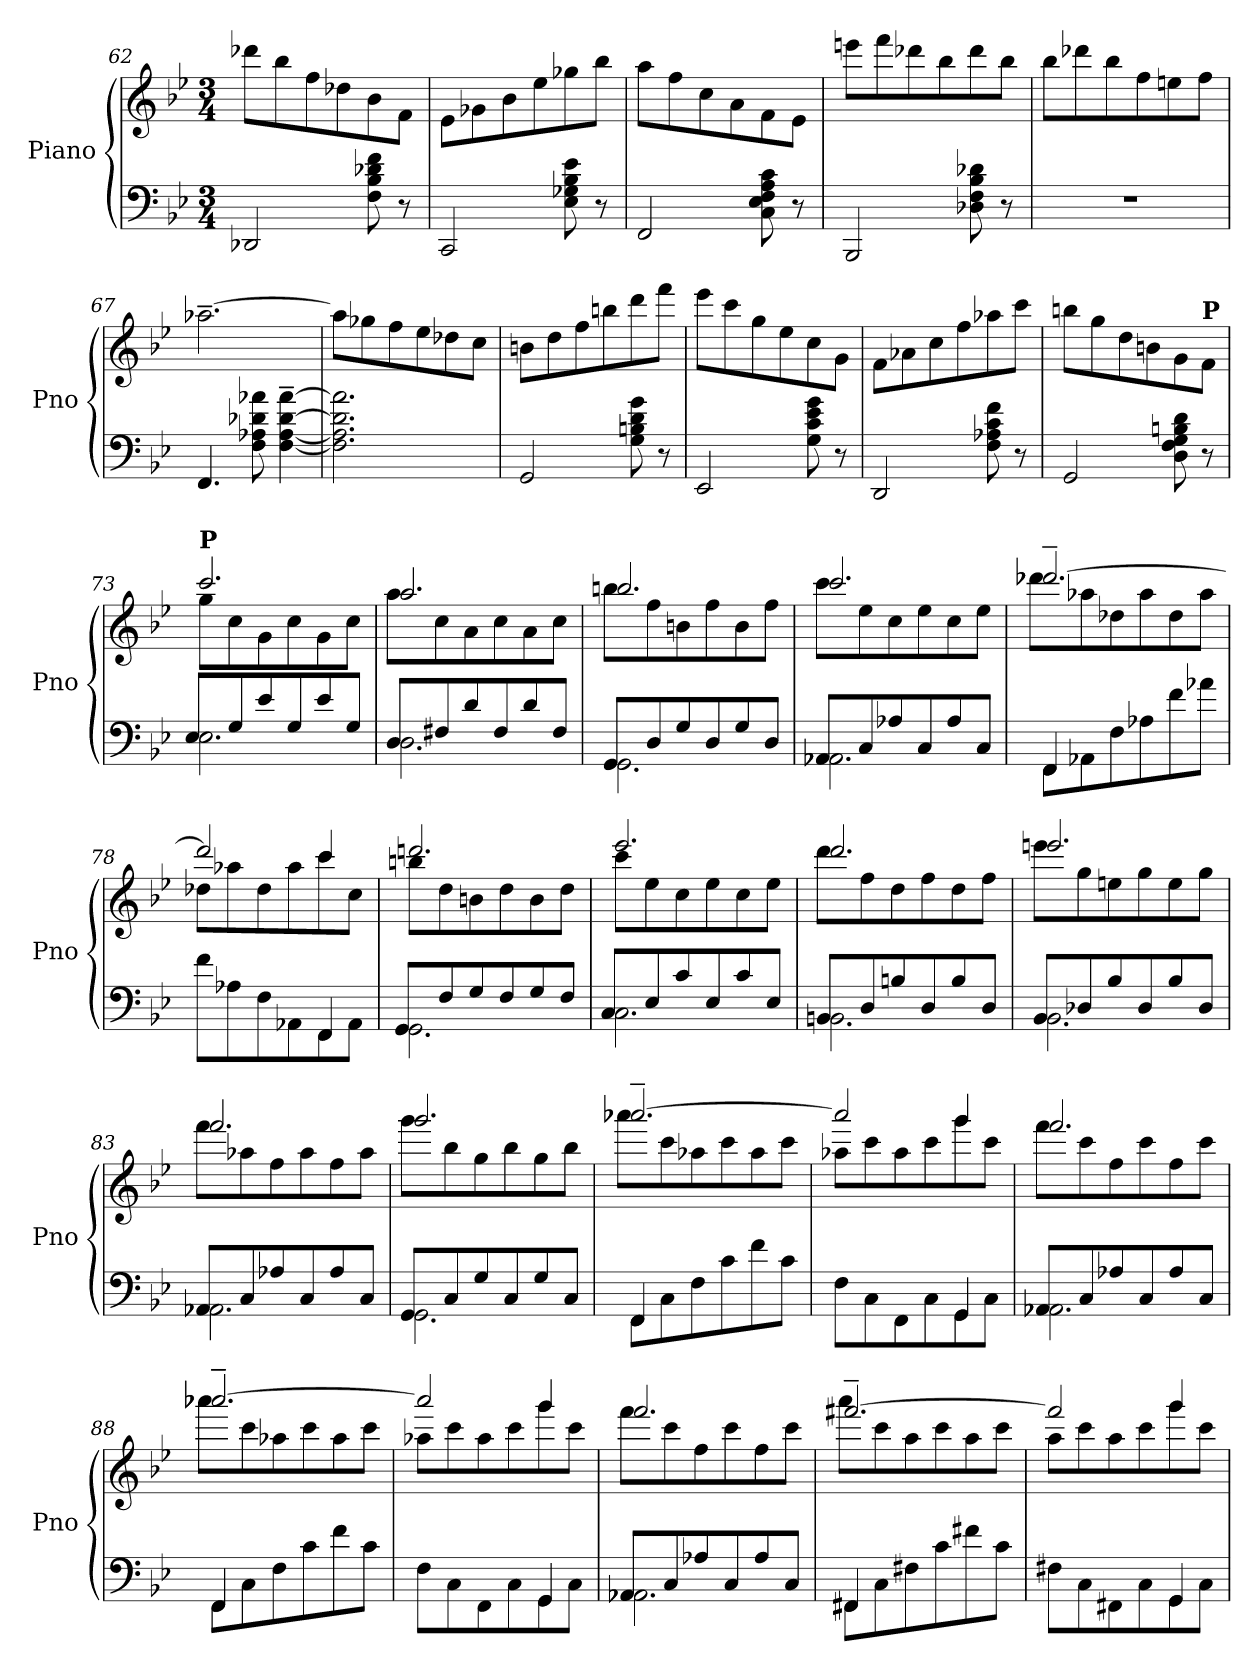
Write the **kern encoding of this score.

**kern	**kern
*part1	*part1
*staff2	*staff1
*I"Piano	*
*I'Pno	*
!!LO:LB:g=z
*clefF4	*clefG2
*k[b-e-]	*k[b-e-]
*M3/4	*M3/4
=62	=62
2DD-X/	8ddd-X\L
.	8bb-\
.	8ff\
.	8dd-X\
8F\ 8B-\ 8d-X\ 8f\	8b-\
8r	8f\J
=63	=63
2CC/	8e-\L
.	8g-X\
.	8b-\
.	8ee-\
8E-\ 8G-X\ 8B-\ 8e-\	8gg-X\
8r	8bb-\J
=64	=64
2FF/	8aa\L
.	8ff\
.	8cc\
.	8a\
8C\ 8E-\ 8F\ 8A\ 8c\	8f\
8r	8e-\J
=65	=65
2BBB-/	8eeen\L
.	8fff\
.	8ddd-X\
.	8bb-\
8D-X\ 8F\ 8B-\ 8d-X\	8ddd-\
8r	8bb-\J
=66	=66
2.r	8bb-\L
.	8ddd-X\
.	8bb-\
.	8ff\
.	8een\
.	8ff\J
=67	=67
4.FF/	[2.aa-X~\
8F\ 8A-X\ 8d-X\ 8a-X\	.
[4F\~ [4A-\~ [4d-\~ [4a-\~	.
!!LO:LB:g=z
=68	=68
2.F\] 2.A-\] 2.d-\] 2.a-\]	8aa-\L]
.	8gg-X\
.	8ff\
.	8ee-\
.	8dd-X\
.	8cc\J
=69	=69
2GG/	8bn\L
.	8dd\
.	8ff\
.	8bbn\
8G\ 8Bn\ 8d\ 8g\	8ddd\
8r	8fff\J
=70	=70
2EE-/	8eee-\L
.	8ccc\
.	8gg\
.	8ee-\
8G\ 8c\ 8e-\ 8g\	8cc\
8r	8g\J
=71	=71
2DD/	8f\L
.	8a-X\
.	8cc\
.	8ff\
8F\ 8A-X\ 8c\ 8f\	8aa-X\
8r	8ccc\J
=72	=72
2GG/	8bbn\L
.	8gg\
.	8dd\
.	8bn\
8D\ 8F\ 8G\ 8Bn\ 8d\	8g\
!	!LO:TX:a:B:t=P
8r	8f\J
!!LO:PB:g=z
=73	=73
*^	*^
!	!	!LO:TX:a:B:t=P	!
2.E-\	8E-/L	2.ccc/	8gg\L
.	8G/	.	8cc\
.	8e-/	.	8g\
.	8G/	.	8cc\
.	8e-/	.	8g\
.	8G/J	.	8cc\J
=74	=74	=74	=74
2.D\	8D/L	2.aa/	8aa\L
.	8F#X/	.	8cc\
.	8d/	.	8a\
.	8F#/	.	8cc\
.	8d/	.	8a\
.	8F#/J	.	8cc\J
=75	=75	=75	=75
2.GG\	8GG/L	2.bbn/	8bb\L
.	8D/	.	8ff\
.	8G/	.	8bn\
.	8D/	.	8ff\
.	8G/	.	8b\
.	8D/J	.	8ff\J
=76	=76	=76	=76
2.AA-X\	8AA-/L	2.ccc/	8ccc\L
.	8C/	.	8ee-\
.	8A-X/	.	8cc\
.	8C/	.	8ee-\
.	8A-/	.	8cc\
.	8C/J	.	8ee-\J
!!LO:LB:g=z	!!
=77	=77	=77	=77
4FF/	8FF\L	[2.ddd-X~/	8ddd-\L
.	8AA-X\	.	8aa-X\
4ryy	8F\	.	8dd-X\
.	8A-X\	.	8aa-\
4ryy	8f\	.	8dd-\
.	8a-X\J	.	8aa-\J
=78	=78	=78	=78
4ryy	8f\L	2ddd-/]	8dd-X\L
.	8A-X\	.	8aa-X\
4ryy	8F\	.	8dd-\
.	8AA-X\	.	8aa-\
4FF/	8FF\	4ccc/	8ccc\
.	8AA-\J	.	8cc\J
=79	=79	=79	=79
2.GG\	8GG/L	2.dddn/	8bbn\L
.	8F/	.	8dd\
.	8G/	.	8bn\
.	8F/	.	8dd\
.	8G/	.	8b\
.	8F/J	.	8dd\J
=80	=80	=80	=80
2.C\	8C/L	2.eee-/	8ccc\L
.	8E-/	.	8ee-\
.	8c/	.	8cc\
.	8E-/	.	8ee-\
.	8c/	.	8cc\
.	8E-/J	.	8ee-\J
!!LO:LB:g=z	!!
=81	=81	=81	=81
2.BBn\	8BB/L	2.ddd/	8ddd\L
.	8D/	.	8ff\
.	8Bn/	.	8dd\
.	8D/	.	8ff\
.	8B/	.	8dd\
.	8D/J	.	8ff\J
=82	=82	=82	=82
2.BB-\	8BB-/L	2.eeen/	8eee\L
.	8D-X/	.	8gg\
.	8B-/	.	8een\
.	8D-/	.	8gg\
.	8B-/	.	8ee\
.	8D-/J	.	8gg\J
=83	=83	=83	=83
2.AA-X\	8AA-/L	2.fff/	8fff\L
.	8C/	.	8aa-X\
.	8A-X/	.	8ff\
.	8C/	.	8aa-\
.	8A-/	.	8ff\
.	8C/J	.	8aa-\J
=84	=84	=84	=84
2.GG\	8GG/L	2.ggg/	8ggg\L
.	8C/	.	8bb-\
.	8G/	.	8gg\
.	8C/	.	8bb-\
.	8G/	.	8gg\
.	8C/J	.	8bb-\J
!!LO:LB:g=z	!!
=85	=85	=85	=85
4FF/	8FF\L	[2.aaa-X~/	8aaa-\L
.	8C\	.	8ccc\
4ryy	8F\	.	8aa-X\
.	8c\	.	8ccc\
4ryy	8f\	.	8aa-\
.	8c\J	.	8ccc\J
=86	=86	=86	=86
4ryy	8F\L	2aaa-/]	8aa-X\L
.	8C\	.	8ccc\
4ryy	8FF\	.	8aa-\
.	8C\	.	8ccc\
4GG/	8GG\	4ggg/	8ggg\
.	8C\J	.	8ccc\J
=87	=87	=87	=87
2.AA-X\	8AA-/L	2.fff/	8fff\L
.	8C/	.	8ccc\
.	8A-X/	.	8ff\
.	8C/	.	8ccc\
.	8A-/	.	8ff\
.	8C/J	.	8ccc\J
=88	=88	=88	=88
4FF/	8FF\L	[2.aaa-X~/	8aaa-\L
.	8C\	.	8ccc\
4ryy	8F\	.	8aa-X\
.	8c\	.	8ccc\
4ryy	8f\	.	8aa-\
.	8c\J	.	8ccc\J
!!LO:LB:g=z	!!
=89	=89	=89	=89
4ryy	8F\L	2aaa-/]	8aa-X\L
.	8C\	.	8ccc\
4ryy	8FF\	.	8aa-\
.	8C\	.	8ccc\
4GG/	8GG\	4ggg/	8ggg\
.	8C\J	.	8ccc\J
=90	=90	=90	=90
2.AA-X\	8AA-/L	2.fff/	8fff\L
.	8C/	.	8ccc\
.	8A-X/	.	8ff\
.	8C/	.	8ccc\
.	8A-/	.	8ff\
.	8C/J	.	8ccc\J
=91	=91	=91	=91
4FF#X/	8FF#\L	[2.fff#X~/	8aaa\L
.	8C\	.	8ccc\
4ryy	8F#X\	.	8aa\
.	8c\	.	8ccc\
4ryy	8f#X\	.	8aa\
.	8c\J	.	8ccc\J
=92	=92	=92	=92
4ryy	8F#X\L	2fff#/]	8aa\L
.	8C\	.	8ccc\
4ryy	8FF#X\	.	8aa\
.	8C\	.	8ccc\
4GG/	8GG\	4ggg/	8ggg\
.	8C\J	.	8ccc\J
*v	*v	*	*
*	*v	*v
=	=
*-	*-
